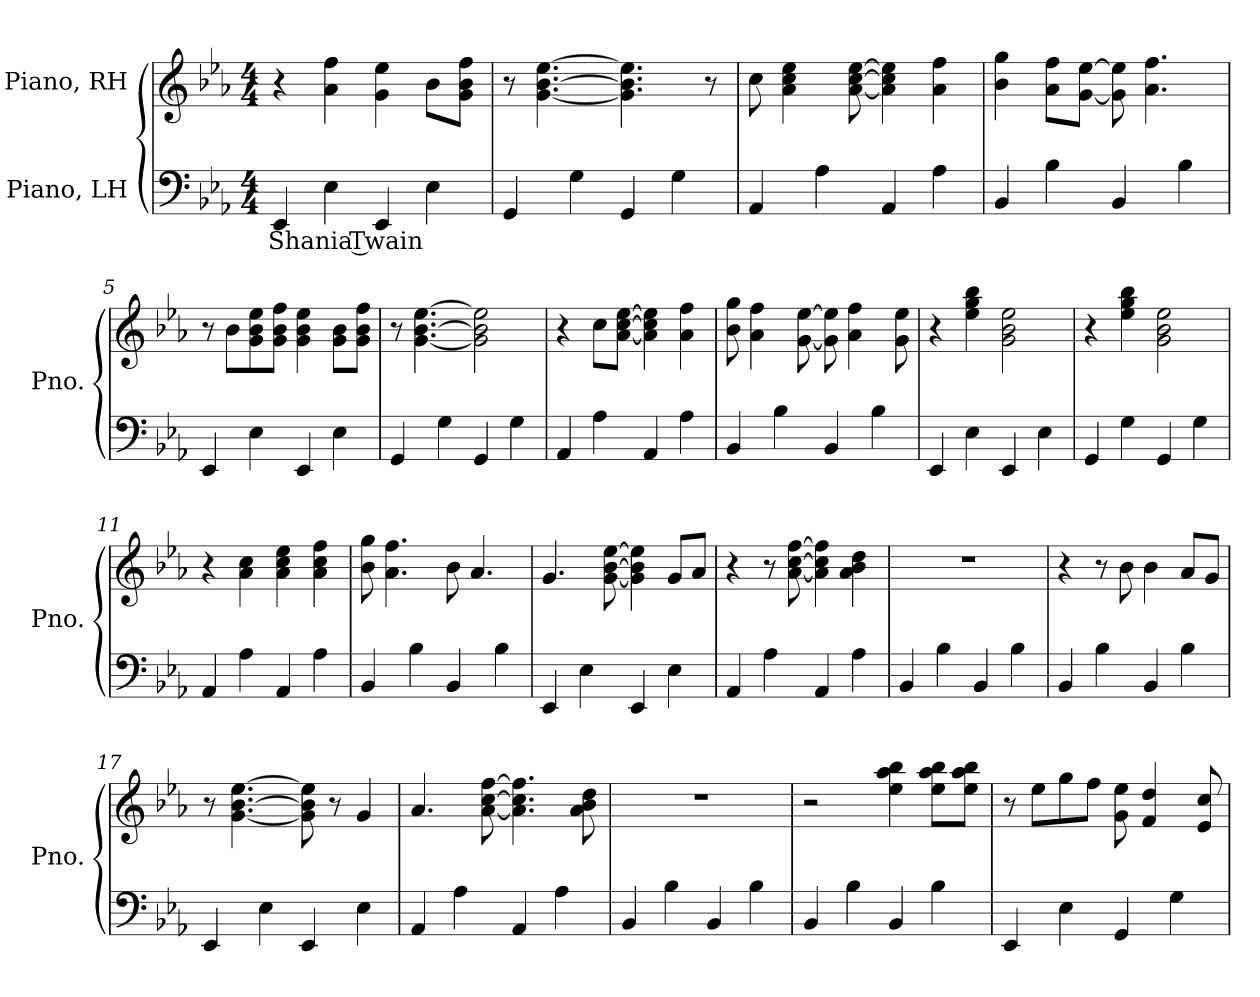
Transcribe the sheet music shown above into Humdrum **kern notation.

**kern	**text	**kern
*part2	*part2	*part1
*staff2	*staff2	*staff1
*I"Piano, LH	*	*I"Piano, RH
*I'Pno.	*	*I'Pno.
*clefF4	*	*clefG2
*k[b-e-a-]	*	*k[b-e-a-]
*M4/4	*	*M4/4
*MM138	*	*MM138
=1	=1	=1
!	!LO:LY:b	!
4EE-/	Shania Twain	4r
4E-\	.	4a-\ 4ff\
4EE-/	.	4g\ 4ee-\
4E-\	.	8b-\L
.	.	8g\ 8b-\ 8ff\J
=2	=2	=2
4GG/	.	8r
.	.	[4.g\ [4.b-\ [4.ee-\
4G\	.	.
4GG/	.	4.g\] 4.b-\] 4.ee-\]
4G\	.	.
.	.	8r
=3	=3	=3
4AA-/	.	8cc\
.	.	4a-\ 4cc\ 4ee-\
4A-\	.	.
.	.	[8a-\ [8cc\ [8ee-\
4AA-/	.	4a-\] 4cc\] 4ee-\]
4A-\	.	4a-\ 4ff\
=4	=4	=4
4BB-/	.	4b-\ 4gg\
4B-\	.	8a-\ 8ff\L
.	.	[8g\ [8ee-\J
4BB-/	.	8g\] 8ee-\]
.	.	4.a-\ 4.ff\
4B-\	.	.
=5	=5	=5
4EE-/	.	8r
.	.	8b-\L
4E-\	.	8g\ 8b-\ 8ee-\
.	.	8g\ 8b-\ 8ff\J
4EE-/	.	4g\ 4b-\ 4ee-\
4E-\	.	8g\ 8b-\L
.	.	8g\ 8b-\ 8ff\J
!!LO:LB:g=z
=6	=6	=6
4GG/	.	8r
.	.	[4.g\ [4.b-\ [4.ee-\
4G\	.	.
4GG/	.	2g\] 2b-\] 2ee-\]
4G\	.	.
=7	=7	=7
4AA-/	.	4r
4A-\	.	8cc\L
.	.	[8a-\ [8cc\ [8ee-\J
4AA-/	.	4a-\] 4cc\] 4ee-\]
4A-\	.	4a-\ 4ff\
=8	=8	=8
4BB-/	.	8b-\ 8gg\
.	.	4a-\ 4ff\
4B-\	.	.
.	.	[8g\ [8ee-\
4BB-/	.	8g\] 8ee-\]
.	.	4a-\ 4ff\
4B-\	.	.
.	.	8g\ 8ee-\
=9	=9	=9
4EE-/	.	4r
4E-\	.	4ee-\ 4gg\ 4bb-\
4EE-/	.	2g\ 2b-\ 2ee-\
4E-\	.	.
=10	=10	=10
4GG/	.	4r
4G\	.	4ee-\ 4gg\ 4bb-\
4GG/	.	2g\ 2b-\ 2ee-\
4G\	.	.
=11	=11	=11
4AA-/	.	4r
4A-\	.	4a-\ 4cc\
4AA-/	.	4a-\ 4cc\ 4ee-\
4A-\	.	4a-\ 4cc\ 4ff\
=12	=12	=12
4BB-/	.	8b-\ 8gg\
.	.	4.a-\ 4.ff\
4B-\	.	.
4BB-/	.	8b-\
.	.	4.a-/
4B-\	.	.
!!LO:LB:g=z
=13	=13	=13
4EE-/	.	4.g/
4E-\	.	.
.	.	[8g\ [8b-\ [8ee-\
4EE-/	.	4g\] 4b-\] 4ee-\]
4E-\	.	8g/L
.	.	8a-/J
=14	=14	=14
4AA-/	.	4r
4A-\	.	8r
.	.	[8a-\ [8cc\ [8ff\
4AA-/	.	4a-\] 4cc\] 4ff\]
4A-\	.	4a-\ 4b-\ 4dd\
=15	=15	=15
4BB-/	.	1r
4B-\	.	.
4BB-/	.	.
4B-\	.	.
=16	=16	=16
4BB-/	.	4r
4B-\	.	8r
.	.	8b-\
4BB-/	.	4b-\
4B-\	.	8a-/L
.	.	8g/J
=17	=17	=17
4EE-/	.	8r
.	.	[4.g\ [4.b-\ [4.ee-\
4E-\	.	.
4EE-/	.	8g\] 8b-\] 8ee-\]
.	.	8r
4E-\	.	4g/
=18	=18	=18
4AA-/	.	4.a-/
4A-\	.	.
.	.	[8a-\ [8cc\ [8ff\
4AA-/	.	4.a-\] 4.cc\] 4.ff\]
4A-\	.	.
.	.	8a-\ 8b-\ 8dd\
!!LO:LB:g=z
=19	=19	=19
4BB-/	.	1r
4B-\	.	.
4BB-/	.	.
4B-\	.	.
=20	=20	=20
4BB-/	.	2r
4B-\	.	.
4BB-/	.	4ee-\ 4aa-\ 4bb-\
4B-\	.	8ee-\ 8aa-\ 8bb-\L
.	.	8ee-\ 8aa-\ 8bb-\J
=21	=21	=21
4EE-/	.	8r
.	.	8ee-\L
4E-\	.	8gg\
.	.	8ff\J
4GG/	.	8g\ 8ee-\
.	.	4f/ 4dd/
4G\	.	.
.	.	8e-/ 8cc/
=	=	=
*-	*-	*-
